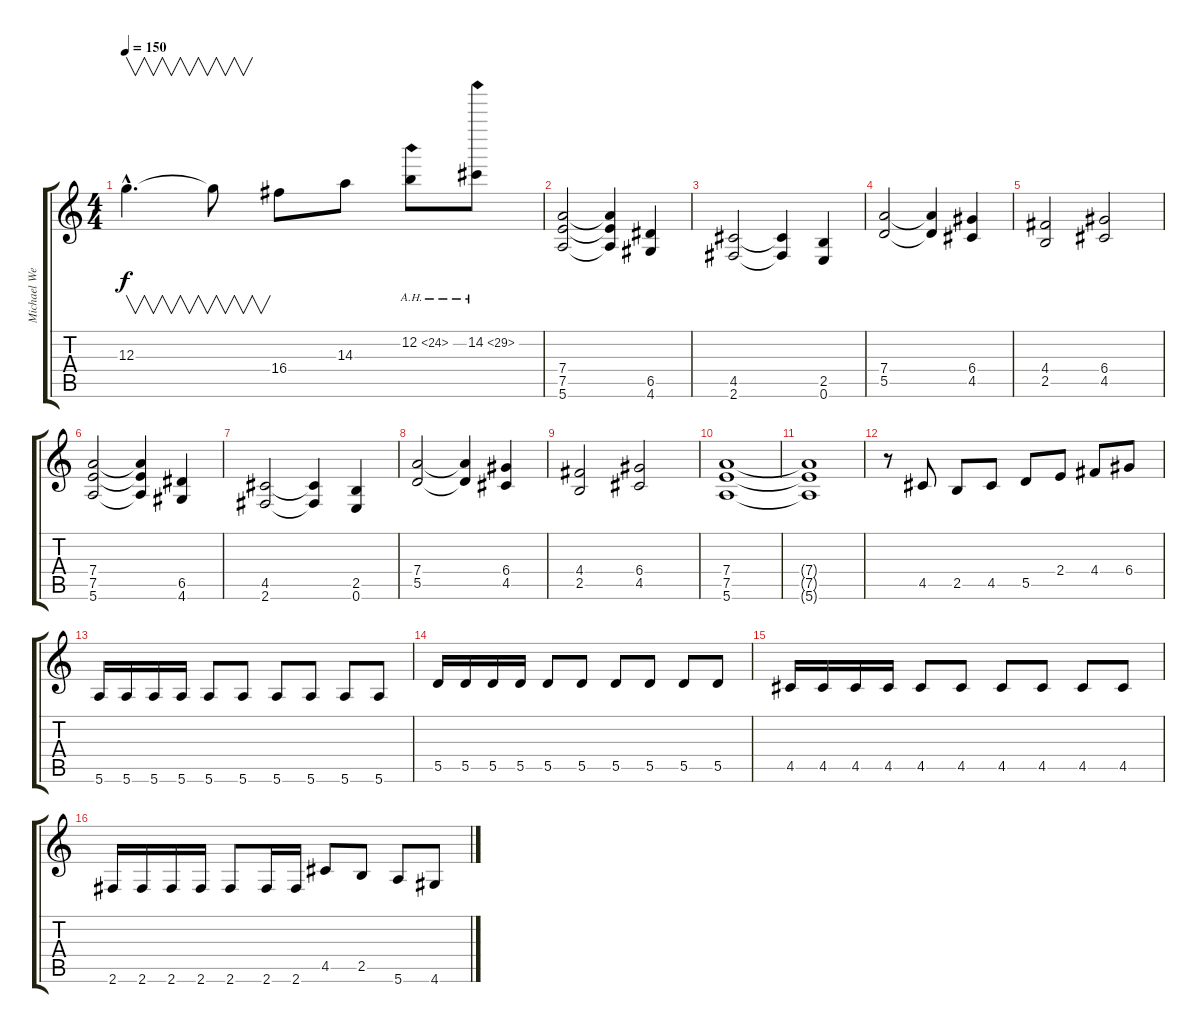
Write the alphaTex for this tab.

\track ("Michael Weikath(Guitar)" "Michael We") {instrument overdrivenguitar}
\staff {score tabs}
\tuning (E4 B3 G3 D3 A2 E2) {hide}
\ts (4 4)
\tempo 150
\clef g2
\ks c
12.3{hac t}.4{v d dy f} 12.3{t}.8{v} 16.4.8 14.3.8 12.2{ah 12}.8 14.2{ah 15}.8 |
(7.4 7.5 5.6).2{volume 10 balance 8 instrument distortionguitar} (7.4{t} 7.5{t} 5.6{t}).4 (6.5 4.6).4 |
(4.5 2.6).2 (4.5{t} 2.6{t}).4 (2.5 0.6).4 |
(7.4 5.5).2 (7.4{t} 5.5{t}).4 (6.4 4.5).4 |
(4.4 2.5).2 (6.4 4.5).2 |
(7.4 7.5 5.6).2 (7.4{t} 7.5{t} 5.6{t}).4 (6.5 4.6).4 |
(4.5 2.6).2 (4.5{t} 2.6{t}).4 (2.5 0.6).4 |
(7.4 5.5).2 (7.4{t} 5.5{t}).4 (6.4 4.5).4 |
(4.4 2.5).2 (6.4 4.5).2 |
(7.4 7.5 5.6).1 |
(7.4{t} 7.5{t} 5.6{t}).1 |
r.8{volume 16 balance 8} 4.5.8 2.5.8 4.5.8 5.5.8 2.4.8 4.4.8 6.4.8 |
5.6.16 5.6.16 5.6.16 5.6.16 5.6.8 5.6.8 5.6.8 5.6.8 5.6.8 5.6.8 |
5.5.16 5.5.16 5.5.16 5.5.16 5.5.8 5.5.8 5.5.8 5.5.8 5.5.8 5.5.8 |
4.5.16 4.5.16 4.5.16 4.5.16 4.5.8 4.5.8 4.5.8 4.5.8 4.5.8 4.5.8 |
2.6.16 2.6.16 2.6.16 2.6.16 2.6.8 2.6.16 2.6.16 4.5.8 2.5.8 5.6.8 4.6.8
